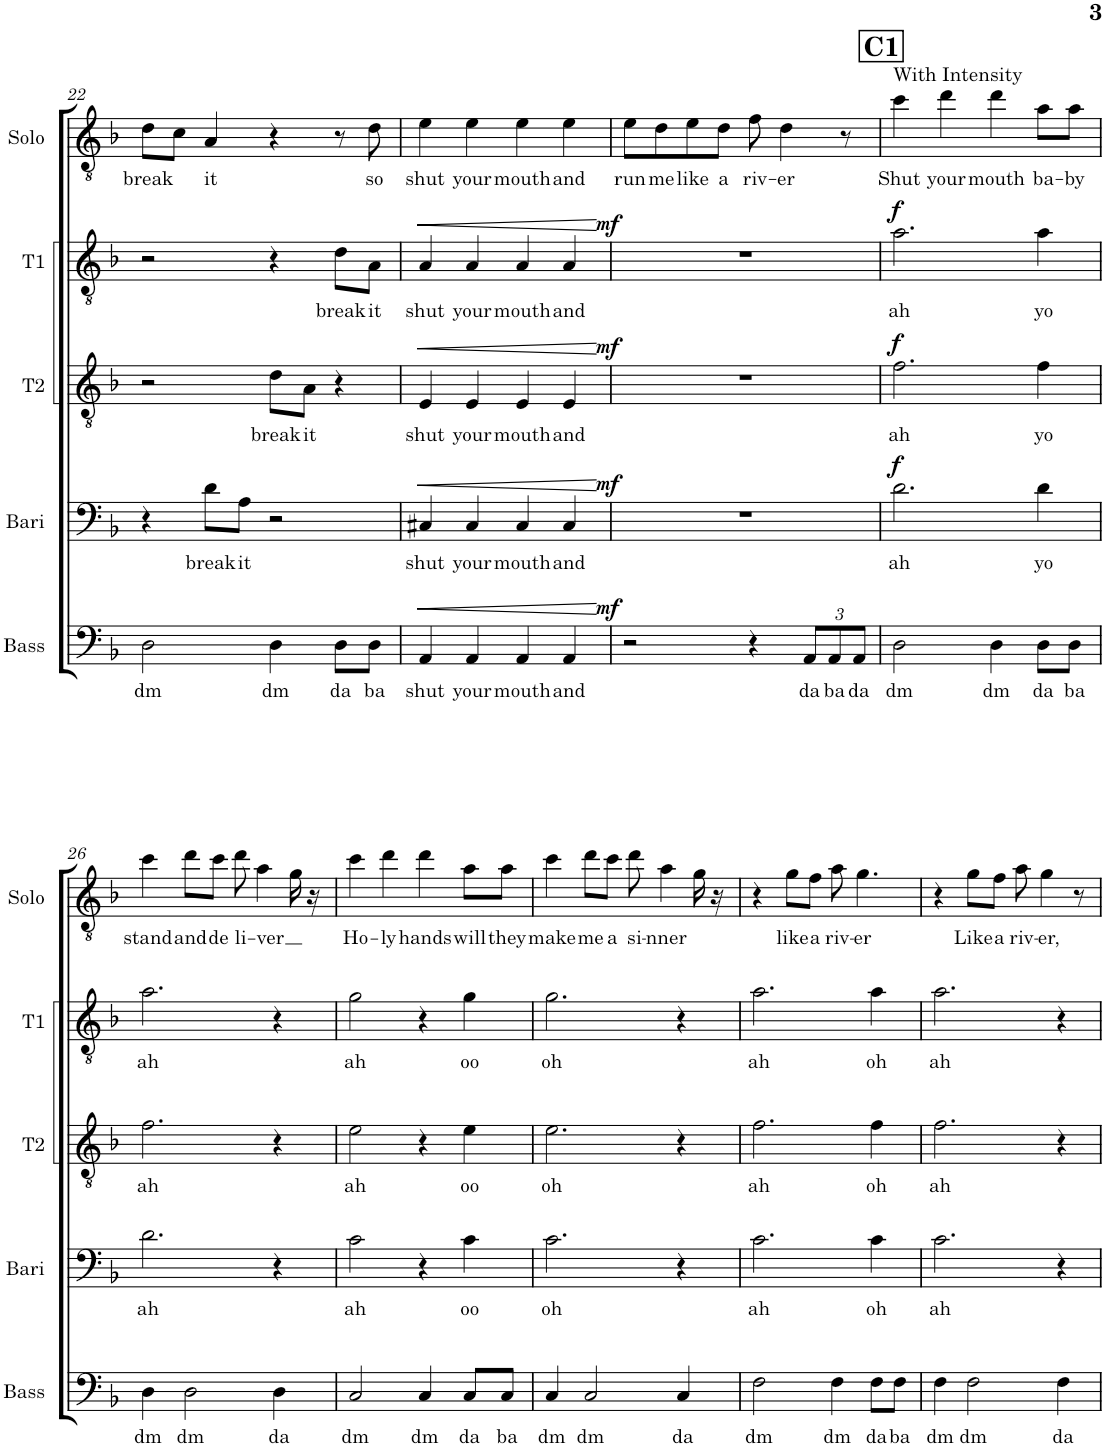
**kern	**text	**dynam	**kern	**text	**dynam	**kern	**text	**dynam	**kern	**text	**dynam	**kern	**text
*part5	*part5	*part5	*part4	*part4	*part4	*part3	*part3	*part3	*part2	*part2	*part2	*part1	*part1
*staff5	*staff5	*staff5	*staff4	*staff4	*staff4	*staff3	*staff3	*staff3	*staff2	*staff2	*staff2	*staff1	*staff1
*I"Bass	*	*	*I"Baritone	*	*	*I"Tenor 2	*	*	*I"Tenor 1	*	*	*I"Solo	*
*I'Bass	*	*	*I'Bari	*	*	*I'T2	*	*	*I'T1	*	*	*I'Solo	*
!!LO:PB:g=z
*clefF4	*	*	*clefF4	*	*	*clefGv2	*	*	*clefGv2	*	*	*clefGv2	*
*k[b-]	*	*	*k[b-]	*	*	*k[b-]	*	*	*k[b-]	*	*	*k[b-]	*
*M4/4	*	*	*M4/4	*	*	*M4/4	*	*	*M4/4	*	*	*M4/4	*
=22	=22	=22	=22	=22	=22	=22	=22	=22	=22	=22	=22	=22	=22
!	!LO:LY:b	!	!	!	!	!	!	!	!	!	!	!	!LO:LY:b
2D\	dm	.	4r	.	.	2r	.	.	2r	.	.	8d\L	break
.	.	.	.	.	.	.	.	.	.	.	.	8c\J	.
!	!	!	!	!LO:LY:b	!	!	!	!	!	!	!	!	!LO:LY:b
.	.	.	8d\L	break	.	.	.	.	.	.	.	4A/	it
!	!	!	!	!LO:LY:b	!	!	!	!	!	!	!	!	!
.	.	.	8A\J	it	.	.	.	.	.	.	.	.	.
!	!LO:LY:b	!	!	!	!	!	!LO:LY:b	!	!	!	!	!	!
4D\	dm	.	2r	.	.	8d\L	break	.	4r	.	.	4r	.
!	!	!	!	!	!	!	!LO:LY:b	!	!	!	!	!	!
.	.	.	.	.	.	8A\J	it	.	.	.	.	.	.
!	!LO:LY:b	!	!	!	!	!	!	!	!	!LO:LY:b	!	!	!
8D\L	da	.	.	.	.	4r	.	.	8d\L	break	.	8r	.
!	!LO:LY:b	!	!	!	!	!	!	!	!	!LO:LY:b	!	!	!LO:LY:b
8D\J	ba	.	.	.	.	.	.	.	8A\J	it	.	8d\	so
=23	=23	=23	=23	=23	=23	=23	=23	=23	=23	=23	=23	=23	=23
!	!LO:LY:b	!LO:HP:b	!	!LO:LY:b	!LO:HP:b	!	!LO:LY:b	!LO:HP:b	!	!LO:LY:b	!LO:HP:b	!	!LO:LY:b
4AA/	shut	<	4C#X/	shut	<	4E/	shut	<	4A/	shut	<	4e\	shut
!	!LO:LY:b	!	!	!LO:LY:b	!	!	!LO:LY:b	!	!	!LO:LY:b	!	!	!LO:LY:b
4AA/	your	.	4C#/	your	.	4E/	your	.	4A/	your	.	4e\	your
!	!LO:LY:b	!	!	!LO:LY:b	!	!	!LO:LY:b	!	!	!LO:LY:b	!	!	!LO:LY:b
4AA/	mouth	.	4C#/	mouth	.	4E/	mouth	.	4A/	mouth	.	4e\	mouth
!	!LO:LY:b	!LO:DY:a	!	!LO:LY:b	!LO:DY:a	!	!LO:LY:b	!LO:DY:a	!	!LO:LY:b	!LO:DY:a	!	!LO:LY:b
4AA/	and	mf	4C#/	and	mf	4E/	and	mf	4A/	and	mf	4e\	and
.	.	[	.	.	[	.	.	[	.	.	[	.	.
=24	=24	=24	=24	=24	=24	=24	=24	=24	=24	=24	=24	=24	=24
!	!	!	!	!	!	!	!	!	!	!	!	!	!LO:LY:b
2r	.	.	1r	.	.	1r	.	.	1r	.	.	8e\L	run
!	!	!	!	!	!	!	!	!	!	!	!	!	!LO:LY:b
.	.	.	.	.	.	.	.	.	.	.	.	8d\	me
!	!	!	!	!	!	!	!	!	!	!	!	!	!LO:LY:b
.	.	.	.	.	.	.	.	.	.	.	.	8e\	like
!	!	!	!	!	!	!	!	!	!	!	!	!	!LO:LY:b
.	.	.	.	.	.	.	.	.	.	.	.	8d\J	a
!	!	!	!	!	!	!	!	!	!	!	!	!	!LO:LY:b
4r	.	.	.	.	.	.	.	.	.	.	.	8f\	riv-
!	!	!	!	!	!	!	!	!	!	!	!	!	!LO:LY:b
.	.	.	.	.	.	.	.	.	.	.	.	4d\	-er
*Xbrackettup	*	*	*	*	*	*	*	*	*	*	*	*	*
!	!LO:LY:b	!	!	!	!	!	!	!	!	!	!	!	!
12AA/L	da	.	.	.	.	.	.	.	.	.	.	.	.
!	!LO:LY:b	!	!	!	!	!	!	!	!	!	!	!	!
12AA/	ba	.	.	.	.	.	.	.	.	.	.	.	.
.	.	.	.	.	.	.	.	.	.	.	.	8r	.
!	!LO:LY:b	!	!	!	!	!	!	!	!	!	!	!	!
12AA/J	da	.	.	.	.	.	.	.	.	.	.	.	.
!!LO:REH:place=s1:a:B:cj:fs=14:t=C1
=25	=25	=25	=25	=25	=25	=25	=25	=25	=25	=25	=25	=25	=25
!	!	!	!	!	!	!	!	!	!	!	!	!LO:TX:a:t=With Intensity	!
!	!LO:LY:b	!	!	!LO:LY:b	!LO:DY:a	!	!LO:LY:b	!LO:DY:a	!	!LO:LY:b	!LO:DY:a	!	!LO:LY:b
2D\	dm	.	2.d\	ah	f	2.f\	ah	f	2.a\	ah	f	4cc\	Shut
!	!	!	!	!	!	!	!	!	!	!	!	!	!LO:LY:b
.	.	.	.	.	.	.	.	.	.	.	.	4dd\	your
!	!LO:LY:b	!	!	!	!	!	!	!	!	!	!	!	!LO:LY:b
4D\	dm	.	.	.	.	.	.	.	.	.	.	4dd\	mouth
!	!LO:LY:b	!	!	!LO:LY:b	!	!	!LO:LY:b	!	!	!LO:LY:b	!	!	!LO:LY:b
8D\L	da	.	4d\	yo	.	4f\	yo	.	4a\	yo	.	8a\L	ba-
!	!LO:LY:b	!	!	!	!	!	!	!	!	!	!	!	!LO:LY:b
8D\J	ba	.	.	.	.	.	.	.	.	.	.	8a\J	-by
!!LO:LB:g=z
=26	=26	=26	=26	=26	=26	=26	=26	=26	=26	=26	=26	=26	=26
!	!LO:LY:b	!	!	!LO:LY:b	!	!	!LO:LY:b	!	!	!LO:LY:b	!	!	!LO:LY:b
4D\	dm	.	2.d\	ah	.	2.f\	ah	.	2.a\	ah	.	4cc\	stand
!	!LO:LY:b	!	!	!	!	!	!	!	!	!	!	!	!LO:LY:b
2D\	dm	.	.	.	.	.	.	.	.	.	.	8dd\L	and
!	!	!	!	!	!	!	!	!	!	!	!	!	!LO:LY:b
.	.	.	.	.	.	.	.	.	.	.	.	8cc\J	de
!	!	!	!	!	!	!	!	!	!	!	!	!	!LO:LY:b
.	.	.	.	.	.	.	.	.	.	.	.	8dd\	li-
!	!	!	!	!	!	!	!	!	!	!	!	!	!LO:LY:b
.	.	.	.	.	.	.	.	.	.	.	.	4a\	-ver
!	!LO:LY:b	!	!	!	!	!	!	!	!	!	!	!	!
4D\	da	.	4r	.	.	4r	.	.	4r	.	.	.	.
.	.	.	.	.	.	.	.	.	.	.	.	16g\	.
.	.	.	.	.	.	.	.	.	.	.	.	16r	.
=27	=27	=27	=27	=27	=27	=27	=27	=27	=27	=27	=27	=27	=27
!	!LO:LY:b	!	!	!LO:LY:b	!	!	!LO:LY:b	!	!	!LO:LY:b	!	!	!LO:LY:b
2C/	dm	.	2c\	ah	.	2e\	ah	.	2g\	ah	.	4cc\	Ho-
!	!	!	!	!	!	!	!	!	!	!	!	!	!LO:LY:b
.	.	.	.	.	.	.	.	.	.	.	.	4dd\	-ly
!	!LO:LY:b	!	!	!	!	!	!	!	!	!	!	!	!LO:LY:b
4C/	dm	.	4r	.	.	4r	.	.	4r	.	.	4dd\	hands
!	!LO:LY:b	!	!	!LO:LY:b	!	!	!LO:LY:b	!	!	!LO:LY:b	!	!	!LO:LY:b
8C/L	da	.	4c\	oo	.	4e\	oo	.	4g\	oo	.	8a\L	will
!	!LO:LY:b	!	!	!	!	!	!	!	!	!	!	!	!LO:LY:b
8C/J	ba	.	.	.	.	.	.	.	.	.	.	8a\J	they
=28	=28	=28	=28	=28	=28	=28	=28	=28	=28	=28	=28	=28	=28
!	!LO:LY:b	!	!	!LO:LY:b	!	!	!LO:LY:b	!	!	!LO:LY:b	!	!	!LO:LY:b
4C/	dm	.	2.c\	oh	.	2.e\	oh	.	2.g\	oh	.	4cc\	make
!	!LO:LY:b	!	!	!	!	!	!	!	!	!	!	!	!LO:LY:b
2C/	dm	.	.	.	.	.	.	.	.	.	.	8dd\L	me
!	!	!	!	!	!	!	!	!	!	!	!	!	!LO:LY:b
.	.	.	.	.	.	.	.	.	.	.	.	8cc\J	a
!	!	!	!	!	!	!	!	!	!	!	!	!	!LO:LY:b
.	.	.	.	.	.	.	.	.	.	.	.	8dd\	si-
!	!	!	!	!	!	!	!	!	!	!	!	!	!LO:LY:b
.	.	.	.	.	.	.	.	.	.	.	.	4a\	-nner
!	!LO:LY:b	!	!	!	!	!	!	!	!	!	!	!	!
4C/	da	.	4r	.	.	4r	.	.	4r	.	.	.	.
.	.	.	.	.	.	.	.	.	.	.	.	16g\	.
.	.	.	.	.	.	.	.	.	.	.	.	16r	.
=29	=29	=29	=29	=29	=29	=29	=29	=29	=29	=29	=29	=29	=29
!	!LO:LY:b	!	!	!LO:LY:b	!	!	!LO:LY:b	!	!	!LO:LY:b	!	!	!
2F\	dm	.	2.c\	ah	.	2.f\	ah	.	2.a\	ah	.	4r	.
!	!	!	!	!	!	!	!	!	!	!	!	!	!LO:LY:b
.	.	.	.	.	.	.	.	.	.	.	.	8g\L	like
!	!	!	!	!	!	!	!	!	!	!	!	!	!LO:LY:b
.	.	.	.	.	.	.	.	.	.	.	.	8f\J	a
!	!LO:LY:b	!	!	!	!	!	!	!	!	!	!	!	!LO:LY:b
4F\	dm	.	.	.	.	.	.	.	.	.	.	8a\	riv-
!	!	!	!	!	!	!	!	!	!	!	!	!	!LO:LY:b
.	.	.	.	.	.	.	.	.	.	.	.	4.g\	-er
!	!LO:LY:b	!	!	!LO:LY:b	!	!	!LO:LY:b	!	!	!LO:LY:b	!	!	!
8F\L	da	.	4c\	oh	.	4f\	oh	.	4a\	oh	.	.	.
!	!LO:LY:b	!	!	!	!	!	!	!	!	!	!	!	!
8F\J	ba	.	.	.	.	.	.	.	.	.	.	.	.
=30	=30	=30	=30	=30	=30	=30	=30	=30	=30	=30	=30	=30	=30
!	!LO:LY:b	!	!	!LO:LY:b	!	!	!LO:LY:b	!	!	!LO:LY:b	!	!	!
4F\	dm	.	2.c\	ah	.	2.f\	ah	.	2.a\	ah	.	4r	.
!	!LO:LY:b	!	!	!	!	!	!	!	!	!	!	!	!LO:LY:b
2F\	dm	.	.	.	.	.	.	.	.	.	.	8g\L	Like
!	!	!	!	!	!	!	!	!	!	!	!	!	!LO:LY:b
.	.	.	.	.	.	.	.	.	.	.	.	8f\J	a
!	!	!	!	!	!	!	!	!	!	!	!	!	!LO:LY:b
.	.	.	.	.	.	.	.	.	.	.	.	8a\	riv-
!	!	!	!	!	!	!	!	!	!	!	!	!	!LO:LY:b
.	.	.	.	.	.	.	.	.	.	.	.	4g\	-er,
!	!LO:LY:b	!	!	!	!	!	!	!	!	!	!	!	!
4F\	da	.	4r	.	.	4r	.	.	4r	.	.	.	.
.	.	.	.	.	.	.	.	.	.	.	.	8r	.
=	=	=	=	=	=	=	=	=	=	=	=	=	=
*-	*-	*-	*-	*-	*-	*-	*-	*-	*-	*-	*-	*-	*-
